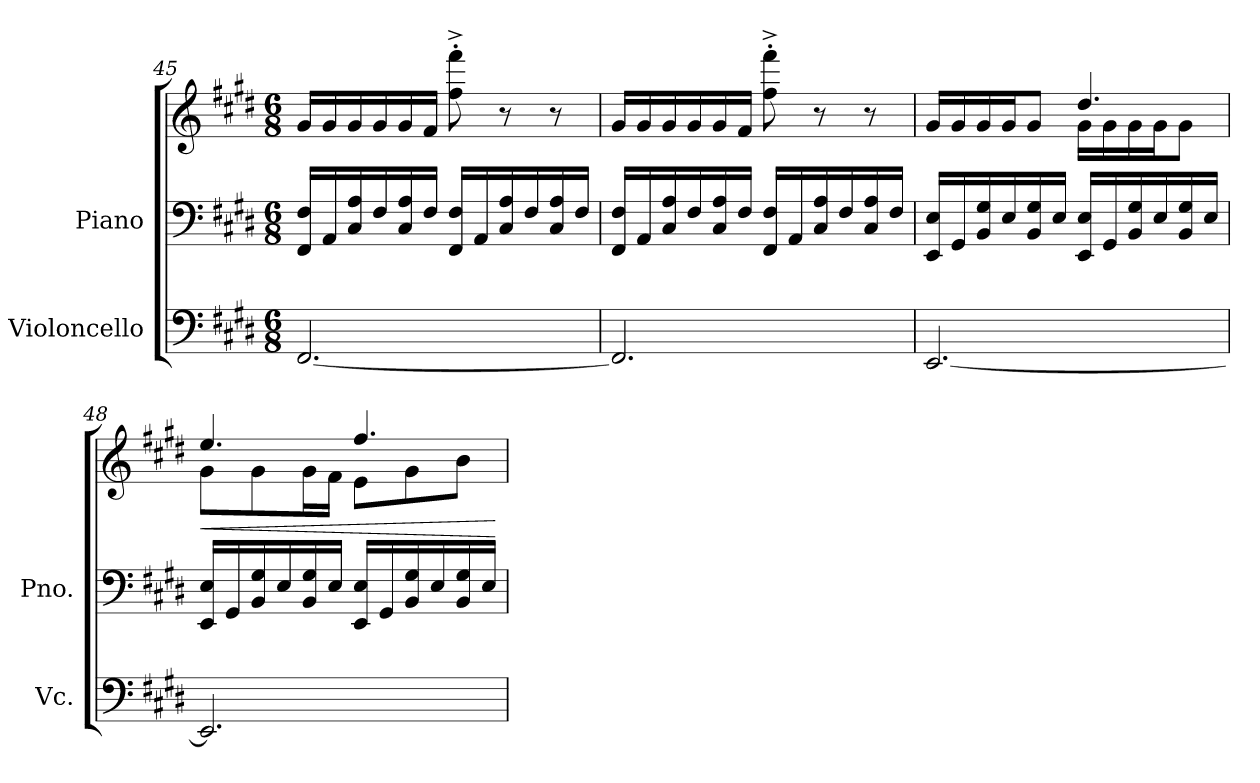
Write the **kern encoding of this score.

**kern	**kern	**kern	**dynam
*part2	*part1	*part1	*part1
*staff3	*staff2	*staff1	*staff1/2
*I"Violoncello	*I"Piano	*	*
*I'Vc.	*I'Pno.	*	*
!!LO:LB:g=z
*clefF4	*clefF4	*clefG2	*
*k[f#c#g#d#]	*k[f#c#g#d#]	*k[f#c#g#d#]	*
*M6/8	*M6/8	*M6/8	*
=45	=45	=45	=45
[2.FF#/	16FF#/ 16F#/LL	16g#/LL	.
.	16AA/	16g#/	.
.	16C#/ 16A/	16g#/	.
.	16F#/	16g#/	.
.	16C#/ 16A/	16g#/	.
.	16F#/JJ	16f#/JJ	.
.	16FF#/ 16F#/LL	8ff#\'^ 8fff#\'^	.
.	16AA/	.	.
.	16C#/ 16A/	8r	.
.	16F#/	.	.
.	16C#/ 16A/	8r	.
.	16F#/JJ	.	.
=46	=46	=46	=46
2.FF#/]	16FF#/ 16F#/LL	16g#/LL	.
.	16AA/	16g#/	.
.	16C#/ 16A/	16g#/	.
.	16F#/	16g#/	.
.	16C#/ 16A/	16g#/	.
.	16F#/JJ	16f#/JJ	.
.	16FF#/ 16F#/LL	8ff#\'^ 8fff#\'^	.
.	16AA/	.	.
.	16C#/ 16A/	8r	.
.	16F#/	.	.
.	16C#/ 16A/	8r	.
.	16F#/JJ	.	.
=47	=47	=47	=47
*	*	*^	*
[2.EE/	16EE/ 16E/LL	16g#/LL	4.ryy	.
.	16GG#/	16g#/	.	.
.	16BB/ 16G#/	16g#/	.	.
.	16E/	16g#/J	.	.
.	16BB/ 16G#/	8g#/J	.	.
.	16E/JJ	.	.	.
.	16EE/ 16E/LL	4.dd#/	16g#\LL	.
.	16GG#/	.	16g#\	.
.	16BB/ 16G#/	.	16g#\	.
.	16E/	.	16g#\J	.
.	16BB/ 16G#/	.	8g#\J	.
.	16E/JJ	.	.	.
=48	=48	=48	=48	=48
!	!	!	!	!LO:HP:b
2.EE/]	16EE/ 16E/LL	4.ee/	8g#\L	<
.	16GG#/	.	.	.
.	16BB/ 16G#/	.	8g#\	.
.	16E/	.	.	.
.	16BB/ 16G#/	.	16g#\L	.
.	16E/JJ	.	16f#\JJ	.
.	16EE/ 16E/LL	4.ff#/	8e\L	.
.	16GG#/	.	.	.
.	16BB/ 16G#/	.	8g#\	.
.	16E/	.	.	.
.	16BB/ 16G#/	.	8b\J	.
.	16E/JJ	.	.	.
*	*	*v	*v	*
.	.	.	[
=	=	=	=
*-	*-	*-	*-
